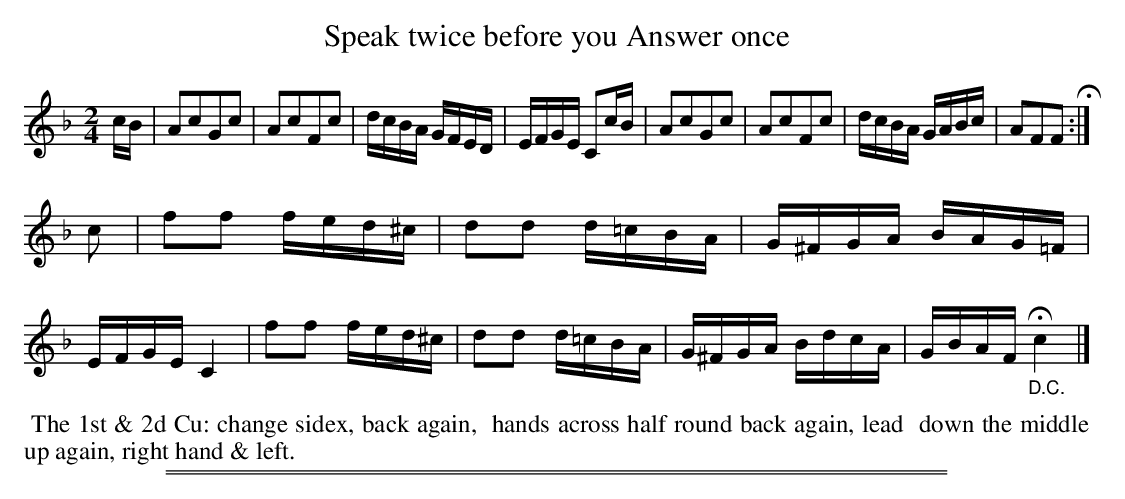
X:1
T: Speak twice before you Answer once
M: 2/4
L: 1/16
K: F
cB |\
A2c2G2c2 | A2c2F2c2 |\
dcBA GFED | EFGE C2cB |\
A2c2G2c2 | A2c2F2c2 |\
dcBA GABc | A2F2F2 H:|
c2 |\
f2f2 fed^c | d2d2 d=cBA |\
G^FGA BAG=F | EFGE C4 |\
f2f2 fed^c | d2d2 d=cBA |\
G^FGA BdcA | GBAF "_D.C."Hc4 |]
